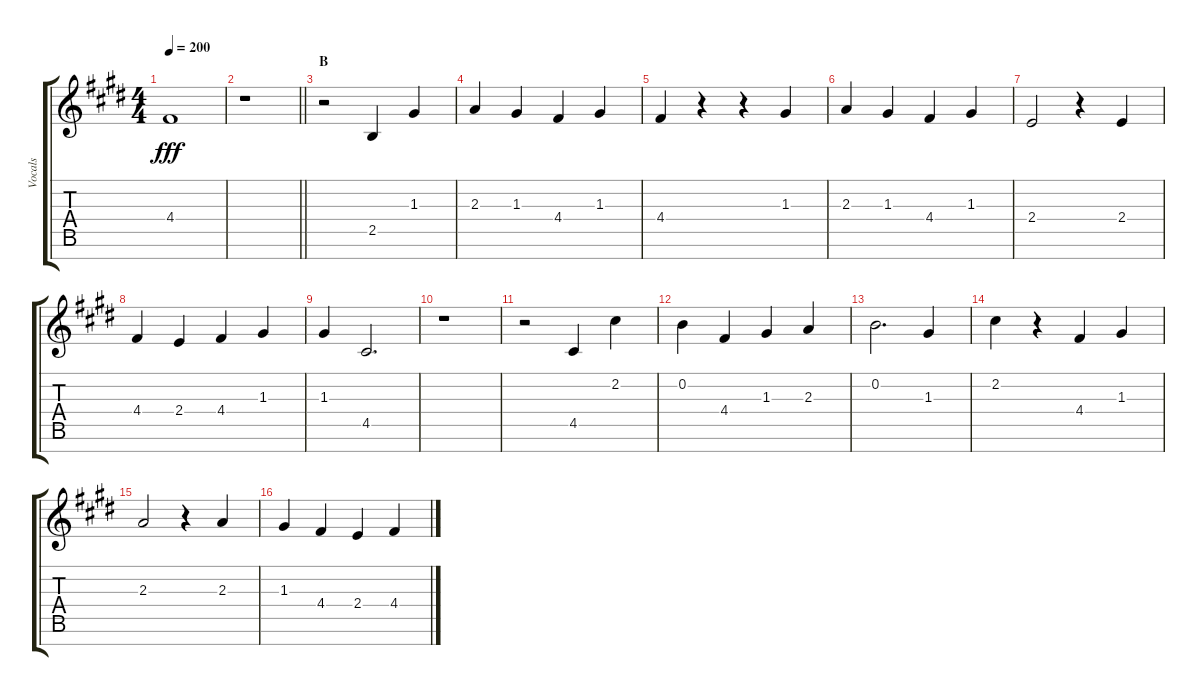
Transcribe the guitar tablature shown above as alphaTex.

\track ("Vocals" "Vocals") {instrument voiceoohs}
\staff {score tabs}
\tuning (E5 B4 G4 D4 A3 E3 B2) {hide}
\ts (4 4)
\tempo 200
\clef g2
\ks e
4.4.1{dy fff} |
\barLineRight lightlight
r.1 |
\section ("" "B")
r.2 2.5.4 1.3.4 |
2.3.4 1.3.4 4.4.4 1.3.4 |
4.4.4 r.4 r.4 1.3.4 |
2.3.4 1.3.4 4.4.4 1.3.4 |
2.4.2 r.4 2.4.4 |
4.4.4 2.4.4 4.4.4 1.3.4 |
1.3.4 4.5.2{d} |
r.1 |
r.2 4.5.4 2.2.4 |
0.2.4 4.4.4 1.3.4 2.3.4 |
0.2.2{d} 1.3.4 |
2.2.4 r.4 4.4.4 1.3.4 |
2.3.2 r.4 2.3.4 |
1.3.4 4.4.4 2.4.4 4.4.4
